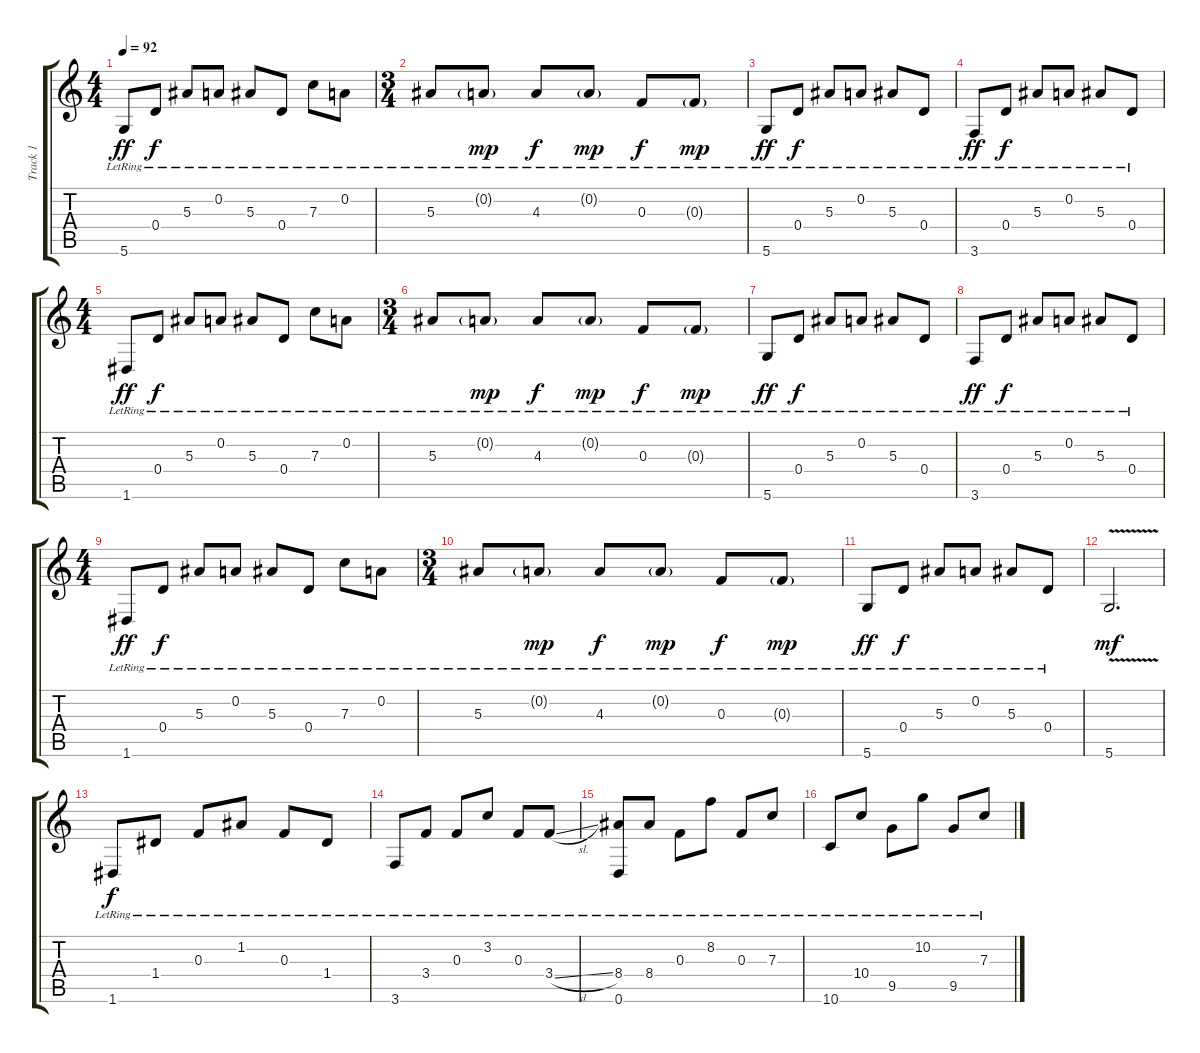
\track ("Track 1" "Track 1") {instrument acousticguitarsteel}
\staff {score tabs}
\tuning (D4 A3 F3 D3 Bb2 D2) {hide}
\ts (4 4)
\tempo 92
\clef g2
\ks c
5.6{lr}.8{dy ff} 0.4{lr}.8{dy f} 5.3{lr}.8 0.2{lr}.8 5.3{lr}.8 0.4{lr}.8 7.3{lr}.8 0.2{lr}.8 |
\ts (3 4)
5.3{lr}.8 0.2{g lr}.8{dy mp} 4.3{lr}.8{dy f} 0.2{g lr}.8{dy mp} 0.3{lr}.8{dy f} 0.3{g lr}.8{dy mp} |
5.6{lr}.8{dy ff} 0.4{lr}.8{dy f} 5.3{lr}.8 0.2{lr}.8 5.3{lr}.8 0.4{lr}.8 |
3.6{lr}.8{dy ff} 0.4{lr}.8{dy f} 5.3{lr}.8 0.2{lr}.8 5.3{lr}.8 0.4{lr}.8 |
\ts (4 4)
1.6{lr}.8{dy ff} 0.4{lr}.8{dy f} 5.3{lr}.8 0.2{lr}.8 5.3{lr}.8 0.4{lr}.8 7.3{lr}.8 0.2{lr}.8 |
\ts (3 4)
5.3{lr}.8 0.2{g lr}.8{dy mp} 4.3{lr}.8{dy f} 0.2{g lr}.8{dy mp} 0.3{lr}.8{dy f} 0.3{g lr}.8{dy mp} |
5.6{lr}.8{dy ff} 0.4{lr}.8{dy f} 5.3{lr}.8 0.2{lr}.8 5.3{lr}.8 0.4{lr}.8 |
3.6{lr}.8{dy ff} 0.4{lr}.8{dy f} 5.3{lr}.8 0.2{lr}.8 5.3{lr}.8 0.4{lr}.8 |
\ts (4 4)
1.6{lr}.8{dy ff} 0.4{lr}.8{dy f} 5.3{lr}.8 0.2{lr}.8 5.3{lr}.8 0.4{lr}.8 7.3{lr}.8 0.2{lr}.8 |
\ts (3 4)
5.3{lr}.8 0.2{g lr}.8{dy mp} 4.3{lr}.8{dy f} 0.2{g lr}.8{dy mp} 0.3{lr}.8{dy f} 0.3{g lr}.8{dy mp} |
5.6{lr}.8{dy ff} 0.4{lr}.8{dy f} 5.3{lr}.8 0.2{lr}.8 5.3{lr}.8 0.4{lr}.8 |
5.6{v}.2{d dy mf} |
1.6{lr}.8{dy f} 1.4{lr}.8 0.3{lr}.8 1.2{lr}.8 0.3{lr}.8 1.4{lr}.8 |
3.6{lr}.8 3.4{lr}.8 0.3{lr}.8 3.2{lr}.8 0.3{lr}.8 3.4{sl lr}.8 |
(8.4{lr} 0.6{lr}).8 8.4{lr}.8 0.3{lr}.8 8.2{lr}.8 0.3{lr}.8 7.3{lr}.8 |
10.6{lr}.8 10.4{lr}.8 9.5{lr}.8 10.2{lr}.8 9.5{lr}.8 7.3{lr}.8
